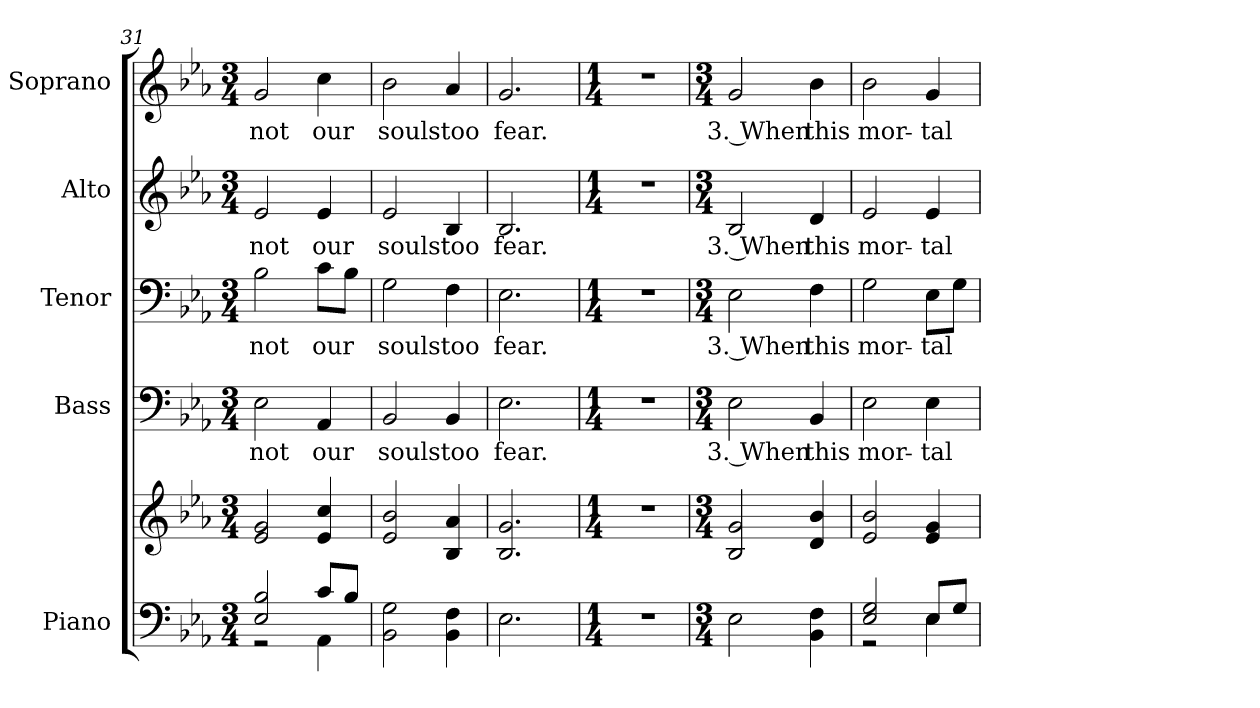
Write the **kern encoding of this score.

**kern	**kern	**kern	**text	**kern	**text	**kern	**text	**kern	**text
*part5	*part5	*part4	*part4	*part3	*part3	*part2	*part2	*part1	*part1
*staff6	*staff5	*staff4	*staff4	*staff3	*staff3	*staff2	*staff2	*staff1	*staff1
*I"Piano	*	*I"Bass	*	*I"Tenor	*	*I"Alto	*	*I"Soprano	*
*I'Pno.	*	*I'B.	*	*I'T.	*	*I'A.	*	*I'S.	*
!!LO:PB:g=z
*clefF4	*clefG2	*clefF4	*	*clefF4	*	*clefG2	*	*clefG2	*
*k[b-e-a-]	*k[b-e-a-]	*k[b-e-a-]	*	*k[b-e-a-]	*	*k[b-e-a-]	*	*k[b-e-a-]	*
*E-:	*E-:	*E-:	*	*E-:	*	*E-:	*	*E-:	*
*M3/4	*M3/4	*M3/4	*	*M3/4	*	*M3/4	*	*M3/4	*
=31	=31	=31	=31	=31	=31	=31	=31	=31	=31
*^	*	*	*	*	*	*	*	*	*
!	!	!	!	!LO:LY:b:color=#000000	!	!	!	!	!	!
!	!	!	!	!	!	!LO:LY:b:color=#000000	!	!	!	!
!	!	!	!	!	!	!	!	!LO:LY:b:color=#000000	!	!
!	!	!	!	!	!	!	!	!	!	!LO:LY:b:color=#000000
2E-i/ 2B-i	2r	2e-i/ 2gi	2E-i\	not	2B-i\	not	2e-i/	not	2gi/	not
!	!	!	!	!LO:LY:b:color=#000000	!	!	!	!	!	!
!	!	!	!	!	!	!LO:LY:b:color=#000000	!	!	!	!
!	!	!	!	!	!	!	!	!LO:LY:b:color=#000000	!	!
!	!	!	!	!	!	!	!	!	!	!LO:LY:b:color=#000000
8ci/L	4AA-i\	4e-i/ 4cci	4AA-i/	our	8ci\L	our	4e-i/	our	4cci\	our
8B-i/J	.	.	.	.	8B-i\J	.	.	.	.	.
*v	*v	*	*	*	*	*	*	*	*	*
=32	=32	=32	=32	=32	=32	=32	=32	=32	=32
!	!	!	!LO:LY:b:color=#000000	!	!	!	!	!	!
!	!	!	!	!	!LO:LY:b:color=#000000	!	!	!	!
!	!	!	!	!	!	!	!LO:LY:b:color=#000000	!	!
!	!	!	!	!	!	!	!	!	!LO:LY:b:color=#000000
2BB-i\ 2Gi	2e-i/ 2b-i	2BB-i/	souls	2Gi\	souls	2e-i/	souls	2b-i\	souls
!	!	!	!LO:LY:b:color=#000000	!	!	!	!	!	!
!	!	!	!	!	!LO:LY:b:color=#000000	!	!	!	!
!	!	!	!	!	!	!	!LO:LY:b:color=#000000	!	!
!	!	!	!	!	!	!	!	!	!LO:LY:b:color=#000000
4BB-i\ 4Fi	4B-i/ 4a-i	4BB-i/	too	4Fi\	too	4B-i/	too	4a-i/	too
=33	=33	=33	=33	=33	=33	=33	=33	=33	=33
!	!	!	!LO:LY:b:color=#000000	!	!	!	!	!	!
!	!	!	!	!	!LO:LY:b:color=#000000	!	!	!	!
!	!	!	!	!	!	!	!LO:LY:b:color=#000000	!	!
!	!	!	!	!	!	!	!	!	!LO:LY:b:color=#000000
2.E-i\	2.B-i/ 2.gi	2.E-i\	fear.	2.E-i\	fear.	2.B-i/	fear.	2.gi/	fear.
!!LO:PB:g=z
=34	=34	=34	=34	=34	=34	=34	=34	=34	=34
*M1/4	*M1/4	*M1/4	*	*M1/4	*	*M1/4	*	*M1/4	*
!LO:N:vis=1	!LO:N:vis=1	!LO:N:vis=1	!	!LO:N:vis=1	!	!LO:N:vis=1	!	!LO:N:vis=1	!
4r	4r	4r	.	4r	.	4r	.	4r	.
=35	=35	=35	=35	=35	=35	=35	=35	=35	=35
*M3/4	*M3/4	*M3/4	*	*M3/4	*	*M3/4	*	*M3/4	*
!	!	!	!LO:LY:b:color=#000000	!	!	!	!	!	!
!	!	!	!	!	!LO:LY:b:color=#000000	!	!	!	!
!	!	!	!	!	!	!	!LO:LY:b:color=#000000	!	!
!	!	!	!	!	!	!	!	!	!LO:LY:b:color=#000000
2E-i\	2B-i/ 2gi	2E-i\	3. When	2E-i\	3. When	2B-i/	3. When	2gi/	3. When
!	!	!	!LO:LY:b:color=#000000	!	!	!	!	!	!
!	!	!	!	!	!LO:LY:b:color=#000000	!	!	!	!
!	!	!	!	!	!	!	!LO:LY:b:color=#000000	!	!
!	!	!	!	!	!	!	!	!	!LO:LY:b:color=#000000
4BB-i\ 4Fi	4di/ 4b-i	4BB-i/	this	4Fi\	this	4di/	this	4b-i\	this
=36	=36	=36	=36	=36	=36	=36	=36	=36	=36
*^	*	*	*	*	*	*	*	*	*
!	!	!	!	!LO:LY:b:color=#000000	!	!	!	!	!	!
!	!	!	!	!	!	!LO:LY:b:color=#000000	!	!	!	!
!	!	!	!	!	!	!	!	!LO:LY:b:color=#000000	!	!
!	!	!	!	!	!	!	!	!	!	!LO:LY:b:color=#000000
2E-i/ 2Gi	2r	2e-i/ 2b-i	2E-i\	mor-	2Gi\	mor-	2e-i/	mor-	2b-i\	mor-
!	!	!	!	!LO:LY:b:color=#000000	!	!	!	!	!	!
!	!	!	!	!	!	!LO:LY:b:color=#000000	!	!	!	!
!	!	!	!	!	!	!	!	!LO:LY:b:color=#000000	!	!
!	!	!	!	!	!	!	!	!	!	!LO:LY:b:color=#000000
8E-i/L	4E-i\	4e-i/ 4gi	4E-i\	-tal	8E-i\L	-tal	4e-i/	-tal	4gi/	-tal
8Gi/J	.	.	.	.	8Gi\J	.	.	.	.	.
*v	*v	*	*	*	*	*	*	*	*	*
=	=	=	=	=	=	=	=	=	=
*-	*-	*-	*-	*-	*-	*-	*-	*-	*-
